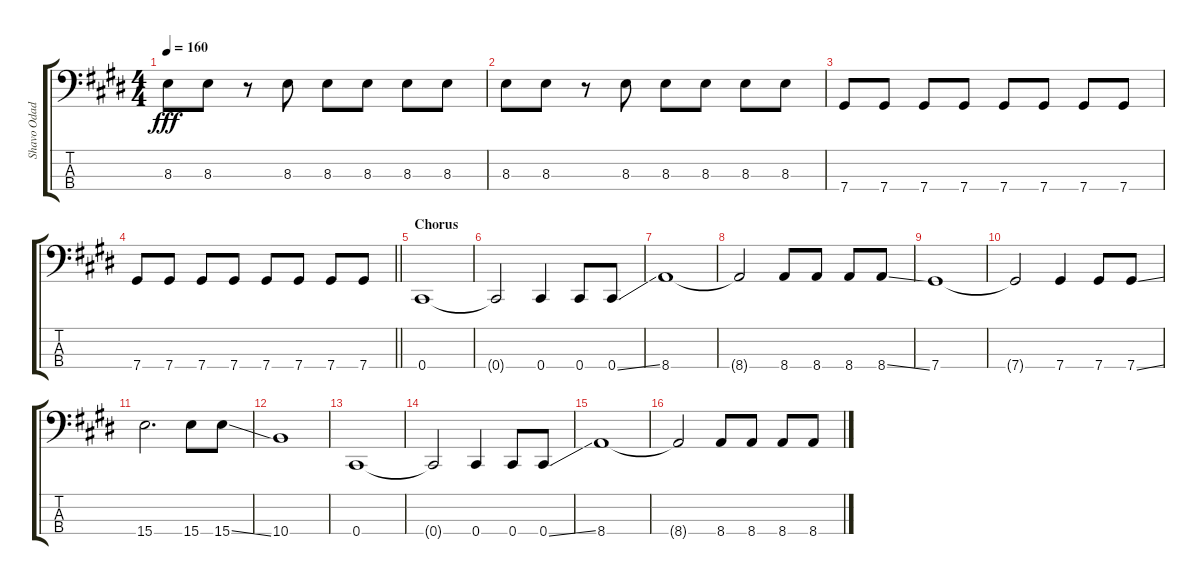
\track ("Shavo Odadjian [Bass Guitar]" "Shavo Odad") {instrument electricbassfinger}
\staff {score tabs}
\tuning (Gb2 Db2 Ab1 Db1) {hide}
\ts (4 4)
\tempo 160
\clef f4
\ks c#minor
8.3.8{dy fff} 8.3.8 r.8 8.3.8 8.3.8 8.3.8 8.3.8 8.3.8 |
8.3.8 8.3.8 r.8 8.3.8 8.3.8 8.3.8 8.3.8 8.3.8 |
7.4.8 7.4.8 7.4.8 7.4.8 7.4.8 7.4.8 7.4.8 7.4.8 |
\barLineRight lightlight
7.4.8 7.4.8 7.4.8 7.4.8 7.4.8 7.4.8 7.4.8 7.4.8 |
\section ("" "Chorus")
0.4.1 |
0.4{t}.2 0.4.4 0.4.8 0.4{ss}.8 |
8.4.1 |
8.4{t}.2 8.4.8 8.4.8 8.4.8 8.4{ss}.8 |
7.4.1 |
7.4{t}.2 7.4.4 7.4.8 7.4{ss}.8 |
15.4.2{d} 15.4.8 15.4{ss}.8 |
10.4.1 |
0.4.1 |
0.4{t}.2 0.4.4 0.4.8 0.4{ss}.8 |
8.4.1 |
8.4{t}.2 8.4.8 8.4.8 8.4.8 8.4{ss}.8
